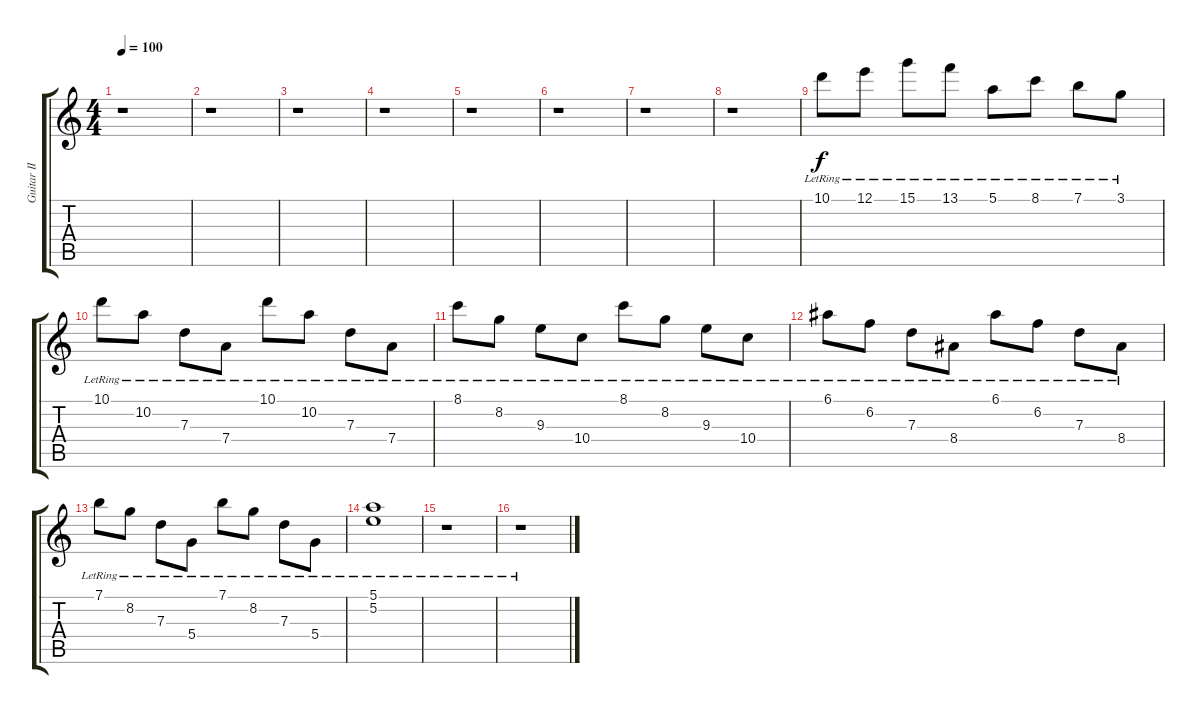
\track ("Guitar II - Acoustic" "Guitar II ") {instrument acousticguitarsteel}
\staff {score tabs}
\tuning (E4 B3 G3 D3 A2 E2) {hide}
\ts (4 4)
\tempo 100
\clef g2
\ks c
r.1{dy f} |
r.1 |
r.1 |
r.1 |
r.1 |
r.1 |
r.1 |
r.1 |
10.1{lr}.8 12.1{lr}.8 15.1{lr}.8 13.1{lr}.8 5.1{lr}.8 8.1{lr}.8 7.1{lr}.8 3.1{lr}.8 |
10.1{lr}.8 10.2{lr}.8 7.3{lr}.8 7.4{lr}.8 10.1{lr}.8 10.2{lr}.8 7.3{lr}.8 7.4{lr}.8 |
8.1{lr}.8 8.2{lr}.8 9.3{lr}.8 10.4{lr}.8 8.1{lr}.8 8.2{lr}.8 9.3{lr}.8 10.4{lr}.8 |
6.1{lr}.8 6.2{lr}.8 7.3{lr}.8 8.4{lr}.8 6.1{lr}.8 6.2{lr}.8 7.3{lr}.8 8.4{lr}.8 |
7.1{lr}.8 8.2{lr}.8 7.3{lr}.8 5.4{lr}.8 7.1{lr}.8 8.2{lr}.8 7.3{lr}.8 5.4{lr}.8 |
(5.1{lr} 5.2{lr}).1 |
r.1 |
r.1
